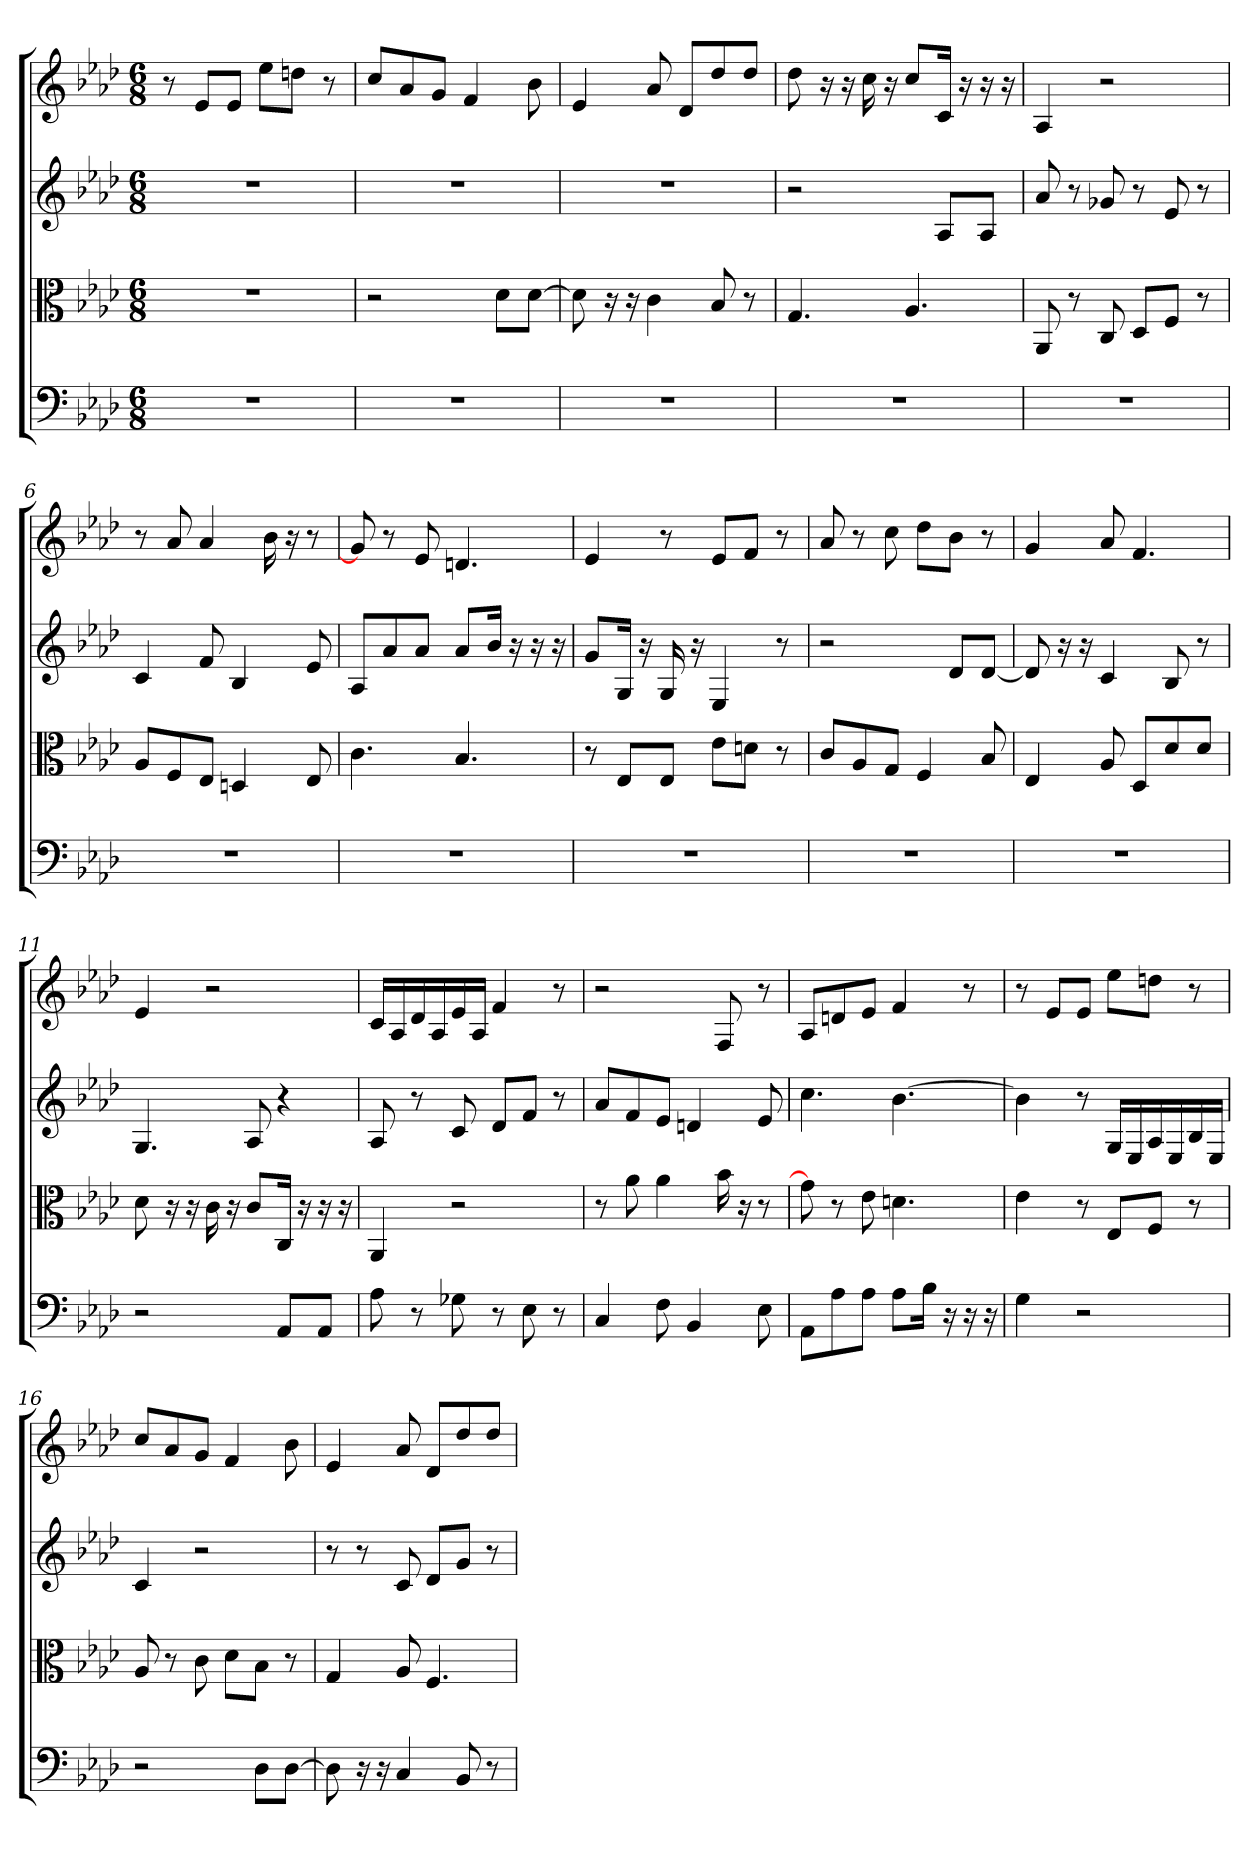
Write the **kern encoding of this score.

**kern	**kern	**kern	**kern
*part4	*part3	*part2	*part1
*staff4	*staff3	*staff2	*staff1
*clefF4	*clefC3	*clefG2	*clefG2
*k[b-e-a-d-]	*k[b-e-a-d-]	*k[b-e-a-d-]	*k[b-e-a-d-]
*A-:	*A-:	*A-:	*A-:
*M6/8	*M6/8	*M6/8	*M6/8
=	=	=	=
2.r	2.r	2.r	8r
.	.	.	8e-/L
.	.	.	8e-/J
.	.	.	8ee-\L
.	.	.	8ddn\J
.	.	.	8r
=2	=2	=2	=2
2.r	2r	2.r	8cc/L
.	.	.	8a-/
.	.	.	8g/J
.	.	.	4f
.	8d-\L	.	.
.	[8d-\J	.	8b-
=3	=3	=3	=3
2.r	8d-]	2.r	4e-
.	16r	.	.
.	16r	.	.
.	4c	.	8a-
.	.	.	8d-/L
.	8B-	.	8dd-/
.	8r	.	8dd-/J
=4	=4	=4	=4
2.r	4.G	2r	8dd-
.	.	.	16r
.	.	.	16r
.	.	.	16cc
.	.	.	16r
.	4.A-	.	8cc/L
.	.	8A-/L	16c/Jk
.	.	.	16r
.	.	8A-/J	16r
.	.	.	16r
=5	=5	=5	=5
2.r	8AA-	8a-	4A-
.	8r	8r	.
.	8C	8g-X	2r
.	8D-/L	8r	.
.	8F/J	8e-	.
.	8r	8r	.
=6	=6	=6	=6
2.r	8A-/L	4c	8r
.	8F/	.	8a-
.	8E-/J	8f	4a-
.	4Dn	4B-	.
.	.	.	16b-
.	.	.	16r
.	8E-	8e-	8r
=7	=7	=7	=7
2.r	4.c	8A-/L	8g]
.	.	8a-/	8r
.	.	8a-/J	8e-
.	4.B-	8a-/L	4.dn
.	.	16b-/Jk	.
.	.	16r	.
.	.	16r	.
.	.	16r	.
=8	=8	=8	=8
2.r	8r	8g/L	4e-
.	8E-/L	16G/Jk	.
.	.	16r	.
.	8E-/J	16G	8r
.	.	16r	.
.	8e-\L	4E-	8e-/L
.	8dn\J	.	8f/J
.	8r	8r	8r
=9	=9	=9	=9
2.r	8c/L	2r	8a-
.	8A-/	.	8r
.	8G/J	.	8cc
.	4F	.	8dd-\L
.	.	8d-/L	8b-\J
.	8B-	[8d-/J	8r
=10	=10	=10	=10
2.r	4E-	8d-]	4g
.	.	16r	.
.	.	16r	.
.	8A-	4c	8a-
.	8D-/L	.	4.f
.	8d-/	8B-	.
.	8d-/J	8r	.
=11	=11	=11	=11
2r	8d-	4.G	4e-
.	16r	.	.
.	16r	.	.
.	16c	.	2r
.	16r	.	.
.	8c/L	8A-	.
8AA-/L	16C/Jk	4r	.
.	16r	.	.
8AA-/J	16r	.	.
.	16r	.	.
=12	=12	=12	=12
8A-	4AA-	8A-	16c/LL
.	.	.	16A-/
8r	.	8r	16d-/
.	.	.	16A-/
8G-X	2r	8c	16e-/
.	.	.	16A-/JJ
8r	.	8d-/L	4f
8E-	.	8f/J	.
8r	.	8r	8r
=13	=13	=13	=13
4C	8r	8a-/L	2r
.	8a-	8f/	.
8F	4a-	8e-/J	.
4BB-	.	4dn	.
.	16b-	.	8F
.	16r	.	.
8E-	8r	8e-	8r
=14	=14	=14	=14
8AA-\L	8g]	4.cc	8A-/L
8A-\	8r	.	8dn/
8A-\J	8e-	.	8e-/J
8A-\L	4.dn	[4.b-	4f
16B-\Jk	.	.	.
16r	.	.	.
16r	.	.	8r
16r	.	.	.
=15	=15	=15	=15
4G	4e-	4b-]	8r
.	.	.	8e-/L
2r	8r	8r	8e-/J
.	8E-/L	16G/LL	8ee-\L
.	.	16E-/	.
.	8F/J	16A-/	8ddn\J
.	.	16E-/	.
.	8r	16B-/	8r
.	.	16E-/JJ	.
=16	=16	=16	=16
2r	8A-	4c	8cc/L
.	8r	.	8a-/
.	8c	2r	8g/J
.	8d-\L	.	4f
8D-\L	8B-\J	.	.
[8D-\J	8r	.	8b-
=17	=17	=17	=17
8D-]	4G	8r	4e-
16r	.	8r	.
16r	.	.	.
4C	8A-	8c	8a-
.	4.F	8d-/L	8d-/L
8BB-	.	8g/J	8dd-/
8r	.	8r	8dd-/J
=	=	=	=
*-	*-	*-	*-
